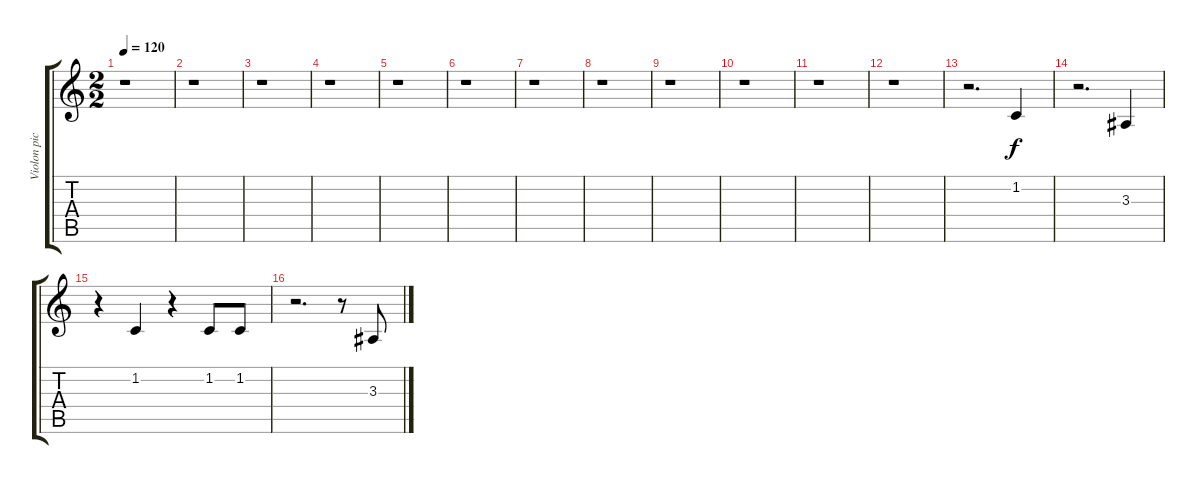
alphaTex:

\track ("Violon picking" "Violon pic") {instrument pizzicatostrings}
\staff {score tabs}
\tuning (E4 B3 G3 D3 A2 E2) {hide}
\ts (2 2)
\tempo 120
\clef g2
\ks c
r.1{dy f instrument pizzicatostrings} |
r.1 |
r.1 |
r.1 |
r.1 |
r.1 |
r.1 |
r.1 |
r.1 |
r.1 |
r.1 |
r.1 |
r.2{d} 1.2.4 |
r.2{d} 3.3.4 |
r.4 1.2.4 r.4 1.2.8 1.2.8 |
r.2{d} r.8 3.3.8
